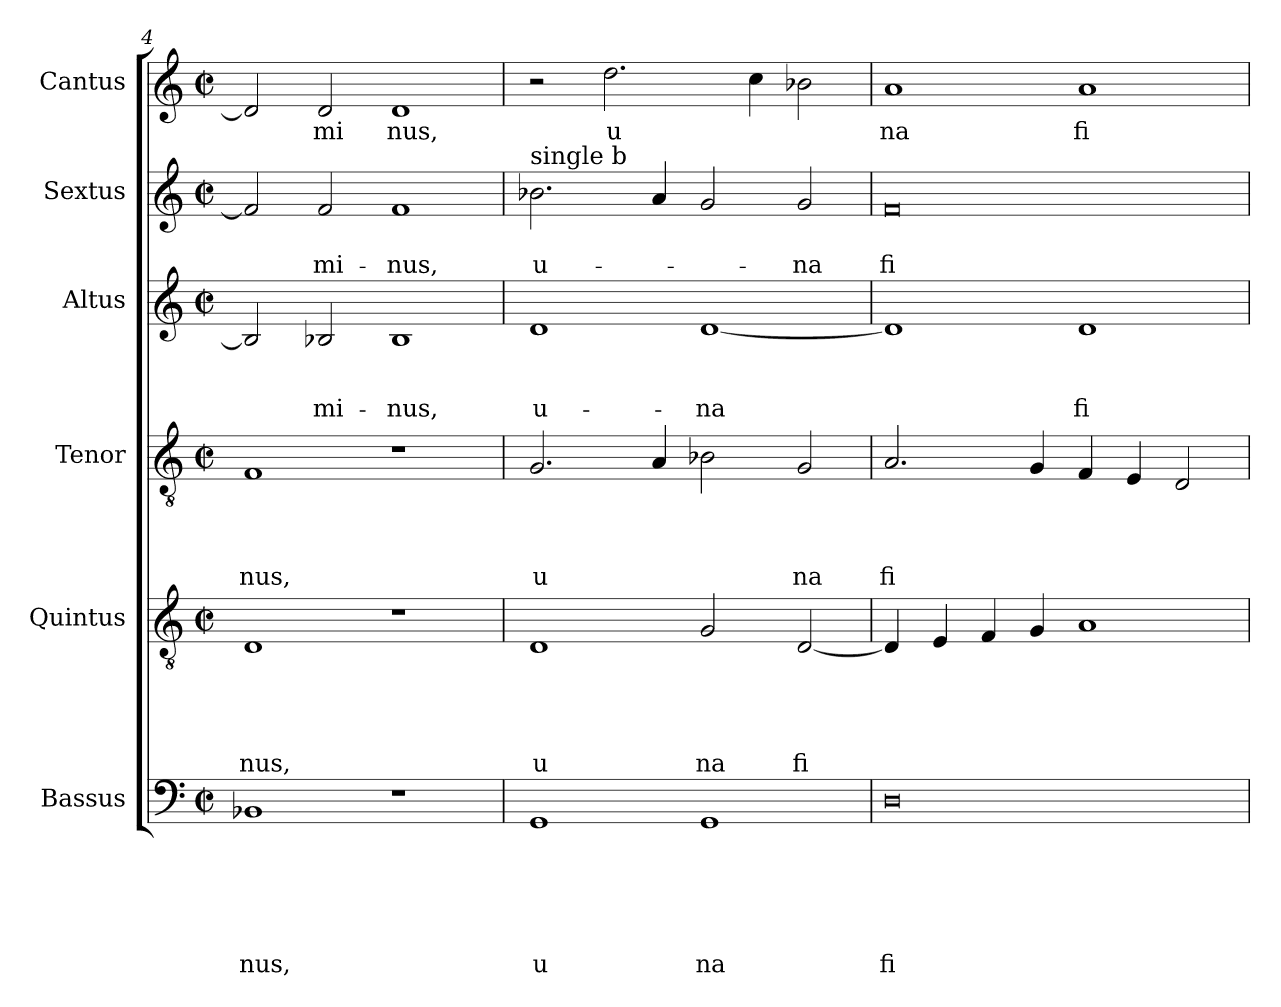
**kern	**text	**text	**text	**text	**text	**text	**kern	**text	**text	**text	**text	**text	**kern	**text	**text	**text	**text	**kern	**text	**text	**text	**kern	**text	**text	**kern	**text
*part6	*part6	*part6	*part6	*part6	*part6	*part6	*part5	*part5	*part5	*part5	*part5	*part5	*part4	*part4	*part4	*part4	*part4	*part3	*part3	*part3	*part3	*part2	*part2	*part2	*part1	*part1
*staff6	*staff6	*staff6	*staff6	*staff6	*staff6	*staff6	*staff5	*staff5	*staff5	*staff5	*staff5	*staff5	*staff4	*staff4	*staff4	*staff4	*staff4	*staff3	*staff3	*staff3	*staff3	*staff2	*staff2	*staff2	*staff1	*staff1
*I"Bassus	*	*	*	*	*	*	*I"Quintus	*	*	*	*	*	*I"Tenor	*	*	*	*	*I"Altus	*	*	*	*I"Sextus	*	*	*I"Cantus	*
*clefF4	*	*	*	*	*	*	*clefGv2	*	*	*	*	*	*clefGv2	*	*	*	*	*clefG2	*	*	*	*clefG2	*	*	*clefG2	*
*k[]	*	*	*	*	*	*	*k[]	*	*	*	*	*	*k[]	*	*	*	*	*k[]	*	*	*	*k[]	*	*	*k[]	*
*C:	*	*	*	*	*	*	*C:	*	*	*	*	*	*C:	*	*	*	*	*C:	*	*	*	*C:	*	*	*C:	*
*M2/2	*	*	*	*	*	*	*M2/2	*	*	*	*	*	*M2/2	*	*	*	*	*M2/2	*	*	*	*M2/2	*	*	*M2/2	*
*met(c|)	*	*	*	*	*	*	*met(c|)	*	*	*	*	*	*met(c|)	*	*	*	*	*met(c|)	*	*	*	*met(c|)	*	*	*met(c|)	*
=4	=4	=4	=4	=4	=4	=4	=4	=4	=4	=4	=4	=4	=4	=4	=4	=4	=4	=4	=4	=4	=4	=4	=4	=4	=4	=4
!	!	!	!	!	!	!LO:LY:b	!	!	!	!	!	!LO:LY:b	!	!	!	!	!LO:LY:b	!	!	!	!	!	!	!	!	!
1BB-X	.	.	.	.	.	nus,	1D	.	.	.	.	nus,	1F	.	.	.	nus,	2B-/]	.	.	.	2f/]	.	.	2d/]	.
!	!	!	!	!	!	!	!	!	!	!	!	!	!	!	!	!	!	!	!	!	!LO:LY:b	!	!	!LO:LY:b	!	!LO:LY:b
.	.	.	.	.	.	.	.	.	.	.	.	.	.	.	.	.	.	2B-X/	.	.	-mi-	2f/	.	-mi-	2d/	mi
!	!	!	!	!	!	!	!	!	!	!	!	!	!	!	!	!	!	!	!	!	!LO:LY:b	!	!	!LO:LY:b	!	!LO:LY:b
1r	.	.	.	.	.	.	1r	.	.	.	.	.	1r	.	.	.	.	1B-	.	.	-nus,	1f	.	-nus,	1d	nus,
=5	=5	=5	=5	=5	=5	=5	=5	=5	=5	=5	=5	=5	=5	=5	=5	=5	=5	=5	=5	=5	=5	=5	=5	=5	=5	=5
!	!	!	!	!	!	!	!	!	!	!	!	!	!	!	!	!	!	!	!	!	!	!LO:TX:a:t=single b	!	!	!	!
!	!	!	!	!	!	!LO:LY:b	!	!	!	!	!	!LO:LY:b	!	!	!	!	!LO:LY:b	!	!	!	!LO:LY:b	!	!	!LO:LY:b	!	!
1GG	.	.	.	.	.	u	1D	.	.	.	.	u	2.G/	.	.	.	u	1d	.	.	u-	2.b-\	.	u-	2r	.
!	!	!	!	!	!	!	!	!	!	!	!	!	!	!	!	!	!	!	!	!	!	!	!	!	!	!LO:LY:b
.	.	.	.	.	.	.	.	.	.	.	.	.	.	.	.	.	.	.	.	.	.	.	.	.	2.dd\	u
.	.	.	.	.	.	.	.	.	.	.	.	.	4A/	.	.	.	.	.	.	.	.	4a/	.	.	.	.
!	!	!	!	!	!	!LO:LY:b	!	!	!	!	!	!LO:LY:b	!	!	!	!	!	!	!	!	!LO:LY:b	!	!	!	!	!
1GG	.	.	.	.	.	na	2G/	.	.	.	.	na	2B-X\	.	.	.	.	[<1d	.	.	-na	2g/	.	.	.	.
.	.	.	.	.	.	.	.	.	.	.	.	.	.	.	.	.	.	.	.	.	.	.	.	.	4cc\	.
!	!	!	!	!	!	!	!	!	!	!	!	!LO:LY:b	!	!	!	!	!LO:LY:b	!	!	!	!	!	!	!LO:LY:b	!	!
.	.	.	.	.	.	.	[<2D/	.	.	.	.	fi	2G/	.	.	.	na	.	.	.	.	2g/	.	-na	2b-X\	.
=6	=6	=6	=6	=6	=6	=6	=6	=6	=6	=6	=6	=6	=6	=6	=6	=6	=6	=6	=6	=6	=6	=6	=6	=6	=6	=6
!	!	!	!	!	!	!LO:LY:b	!	!	!	!	!	!	!	!	!	!	!LO:LY:b	!	!	!	!	!	!	!LO:LY:b	!	!LO:LY:b
0D	.	.	.	.	.	fi	4D/]	.	.	.	.	.	2.A/	.	.	.	fi	1d]	.	.	.	0f	.	fi-	1a	na
.	.	.	.	.	.	.	4E/	.	.	.	.	.	.	.	.	.	.	.	.	.	.	.	.	.	.	.
.	.	.	.	.	.	.	4F/	.	.	.	.	.	.	.	.	.	.	.	.	.	.	.	.	.	.	.
.	.	.	.	.	.	.	4G/	.	.	.	.	.	4G/	.	.	.	.	.	.	.	.	.	.	.	.	.
!	!	!	!	!	!	!	!	!	!	!	!	!	!	!	!	!	!	!	!	!	!LO:LY:b	!	!	!	!	!LO:LY:b
.	.	.	.	.	.	.	1A	.	.	.	.	.	4F/	.	.	.	.	1d	.	.	fi-	.	.	.	1a	fi
.	.	.	.	.	.	.	.	.	.	.	.	.	4E/	.	.	.	.	.	.	.	.	.	.	.	.	.
.	.	.	.	.	.	.	.	.	.	.	.	.	2D/	.	.	.	.	.	.	.	.	.	.	.	.	.
=	=	=	=	=	=	=	=	=	=	=	=	=	=	=	=	=	=	=	=	=	=	=	=	=	=	=
*-	*-	*-	*-	*-	*-	*-	*-	*-	*-	*-	*-	*-	*-	*-	*-	*-	*-	*-	*-	*-	*-	*-	*-	*-	*-	*-
